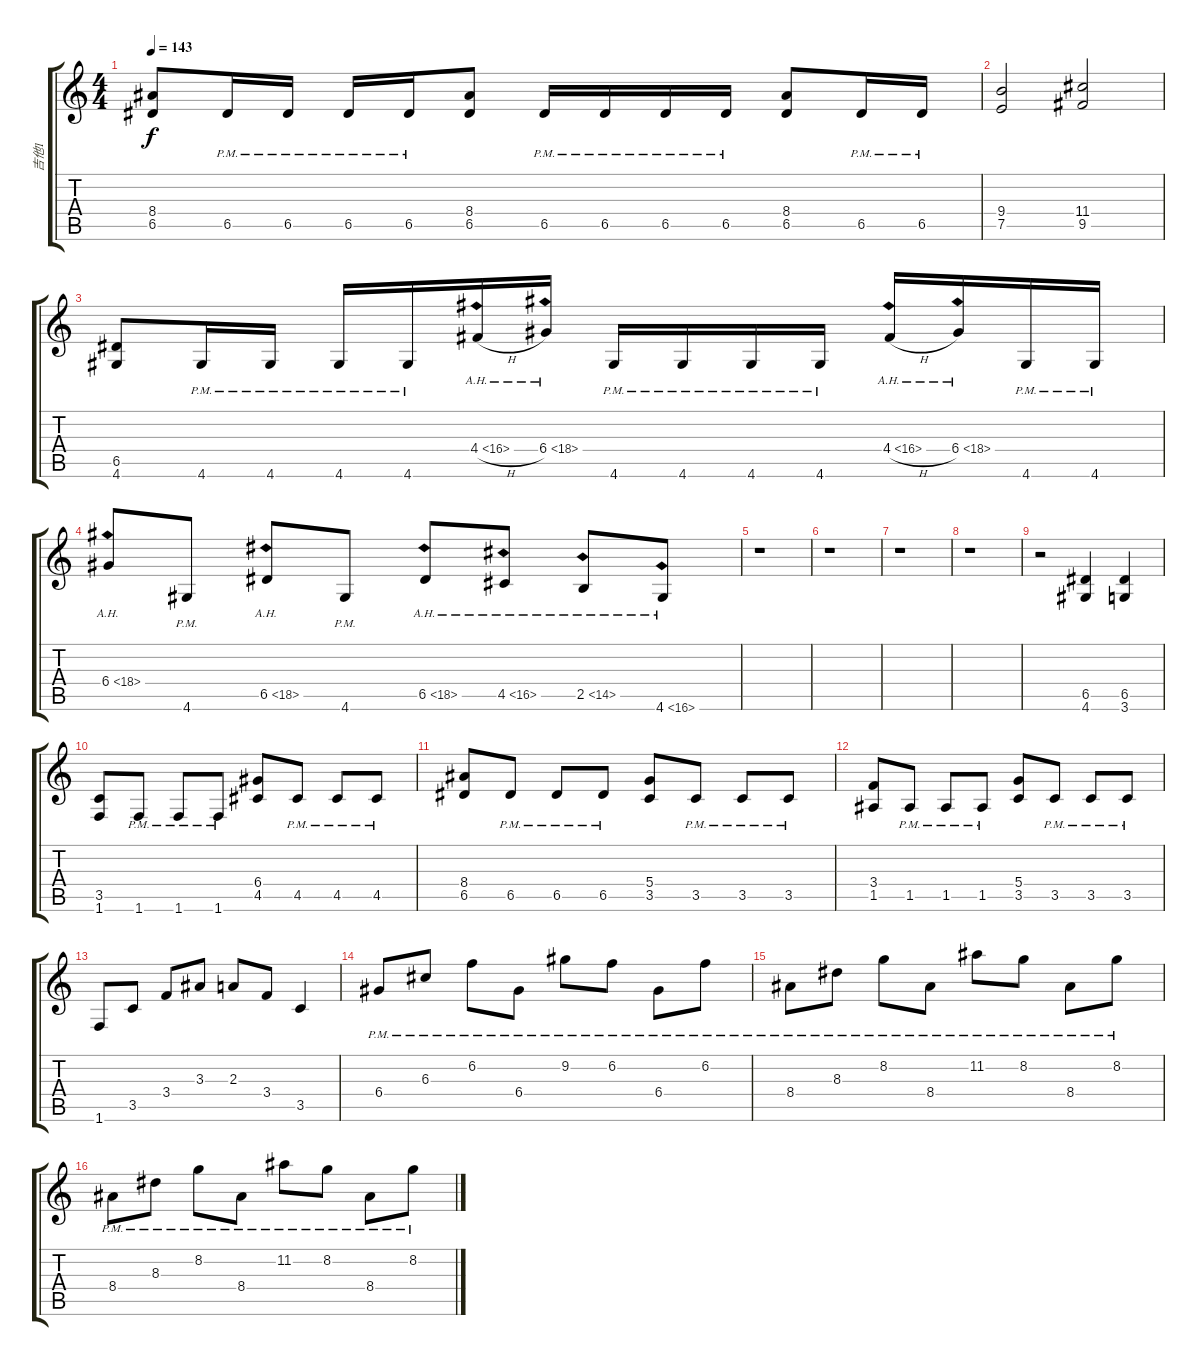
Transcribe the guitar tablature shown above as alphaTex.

\track ("吉他1" "吉他1") {instrument overdrivenguitar}
\staff {score tabs}
\tuning (E4 B3 G3 D3 A2 E2) {hide}
\ts (4 4)
\tempo 143
\clef g2
\ks c
(8.4 6.5).8{dy f} 6.5{pm}.16 6.5{pm}.16 6.5{pm}.16 6.5{pm}.16 (8.4 6.5).8 6.5{pm}.16 6.5{pm}.16 6.5{pm}.16 6.5{pm}.16 (8.4 6.5).8 6.5{pm}.16 6.5{pm}.16 |
(9.4 7.5).2 (11.4 9.5).2 |
(6.5 4.6).8 4.6{pm}.16 4.6{pm}.16 4.6{pm}.16 4.6{pm}.16 4.4{ah 12 h}.16 6.4{ah 12}.16 4.6{pm}.16 4.6{pm}.16 4.6{pm}.16 4.6{pm}.16 4.4{ah 12 h}.16 6.4{ah 12}.16 4.6{pm}.16 4.6{pm}.16 |
6.4{ah 12}.8 4.6{pm}.8 6.5{ah 12}.8 4.6{pm}.8 6.5{ah 12}.8 4.5{ah 12}.8 2.5{ah 12}.8 4.6{ah 12}.8 |
r.1 |
r.1 |
r.1 |
r.1 |
r.2 (6.5 4.6).4 (6.5 3.6).4 |
(3.5 1.6).8 1.6{pm}.8 1.6{pm}.8 1.6{pm}.8 (6.4 4.5).8 4.5{pm}.8 4.5{pm}.8 4.5{pm}.8 |
(8.4 6.5).8 6.5{pm}.8 6.5{pm}.8 6.5{pm}.8 (5.4 3.5).8 3.5{pm}.8 3.5{pm}.8 3.5{pm}.8 |
(3.4 1.5).8 1.5{pm}.8 1.5{pm}.8 1.5{pm}.8 (5.4 3.5).8 3.5{pm}.8 3.5{pm}.8 3.5{pm}.8 |
1.6.8 3.5.8 3.4.8 3.3.8 2.3.8 3.4.8 3.5.4 |
6.4{pm}.8 6.3{pm}.8 6.2{pm}.8 6.4{pm}.8 9.2{pm}.8 6.2{pm}.8 6.4{pm}.8 6.2{pm}.8 |
8.4{pm}.8 8.3{pm}.8 8.2{pm}.8 8.4{pm}.8 11.2{pm}.8 8.2{pm}.8 8.4{pm}.8 8.2{pm}.8 |
8.4{pm}.8 8.3{pm}.8 8.2{pm}.8 8.4{pm}.8 11.2{pm}.8 8.2{pm}.8 8.4{pm}.8 8.2{pm}.8
